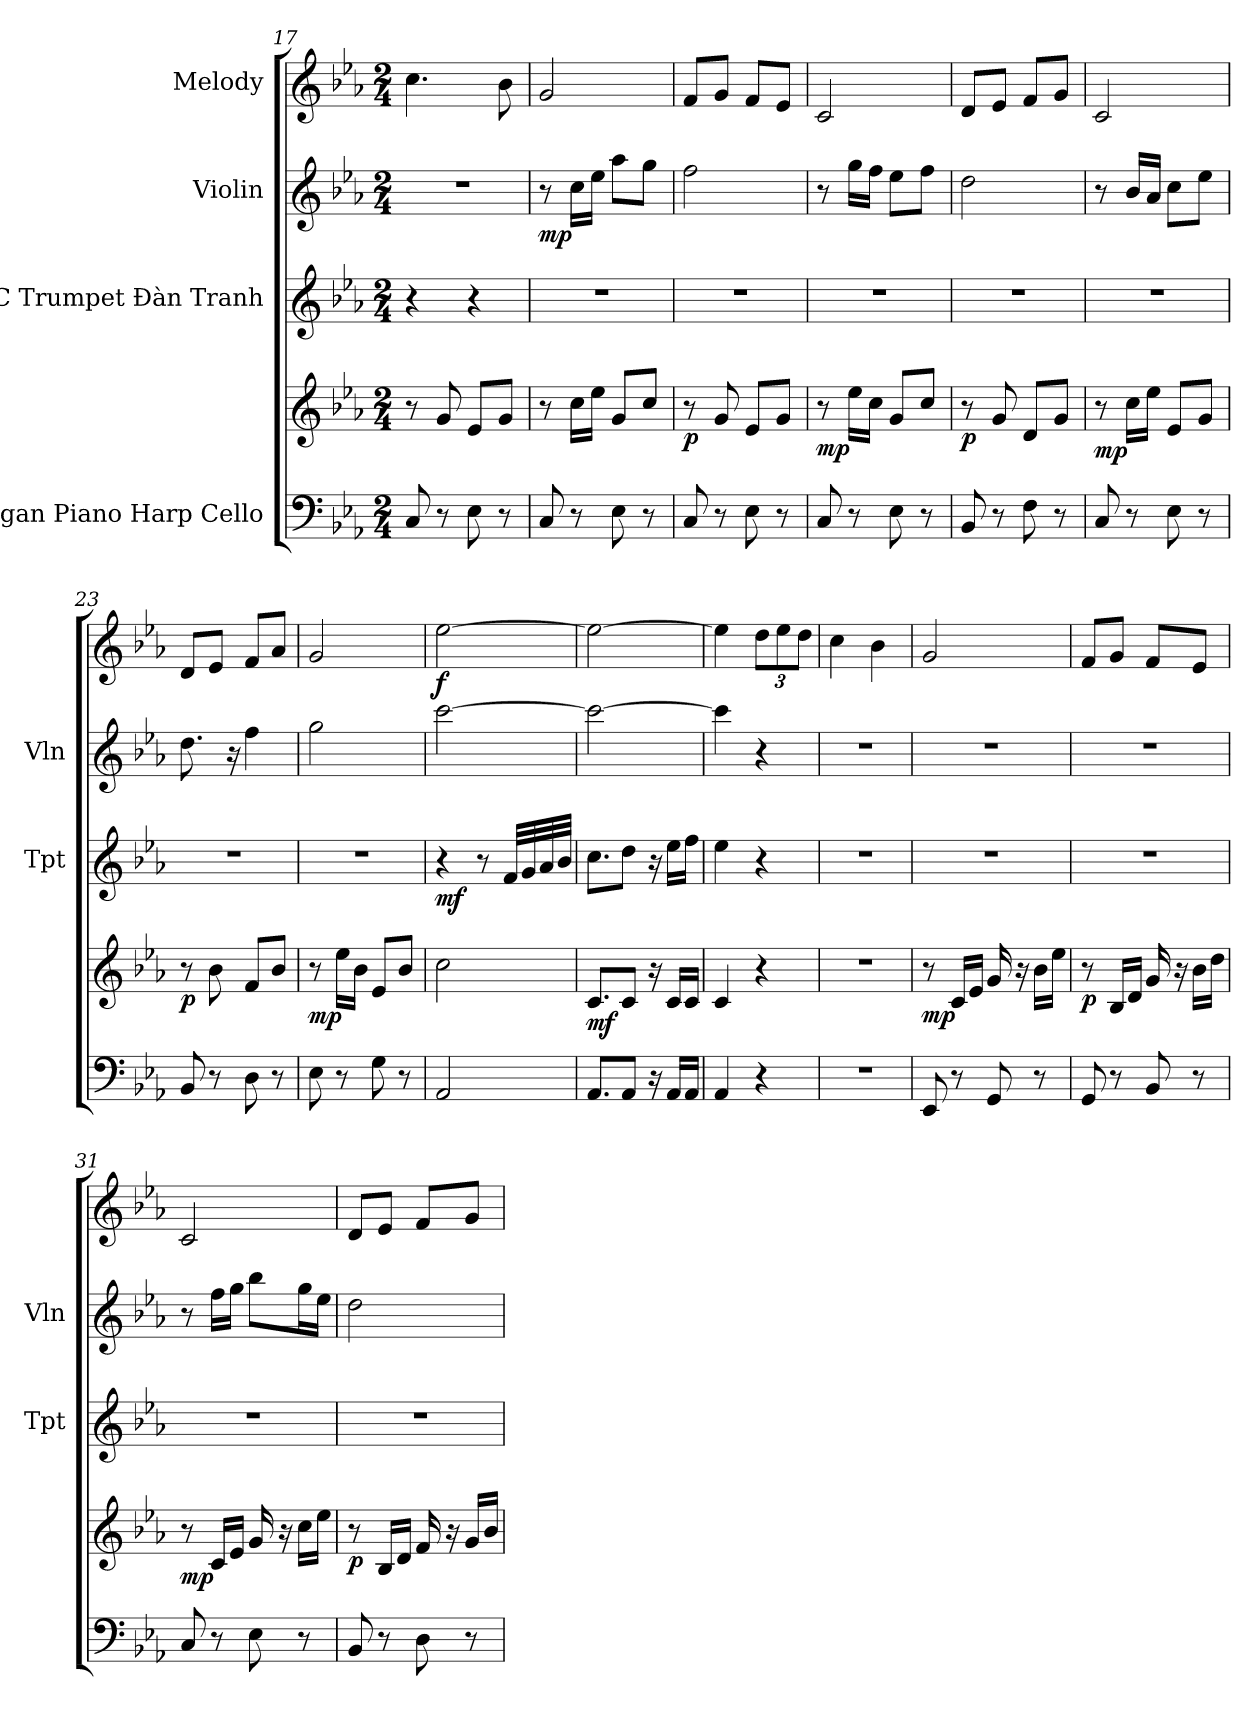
**kern	**kern	**dynam	**kern	**dynam	**kern	**dynam	**kern	**dynam
*part4	*part4	*part4	*part3	*part3	*part2	*part2	*part1	*part1
*staff5	*staff4	*staff4/5	*staff3	*staff3	*staff2	*staff2	*staff1	*staff1
*I"Organ Piano Harp Cello	*	*	*I"C Trumpet Đàn Tranh	*	*I"Violin	*	*I"Melody	*
*	*	*	*I'Tpt	*	*I'Vln	*	*	*
*clefF4	*clefG2	*	*clefG2	*	*clefG2	*	*clefG2	*
*k[b-e-a-]	*k[b-e-a-]	*	*k[b-e-a-]	*	*k[b-e-a-]	*	*k[b-e-a-]	*
*M2/4	*M2/4	*	*M2/4	*	*M2/4	*	*M2/4	*
=17	=17	=17	=17	=17	=17	=17	=17	=17
8C/	8r	.	4r	.	2r	.	4.cc\	.
8r	8g/	.	.	.	.	.	.	.
8E-\	8e-/L	.	4r	.	.	.	.	.
8r	8g/J	.	.	.	.	.	8b-\	.
=18	=18	=18	=18	=18	=18	=18	=18	=18
!	!	!	!	!	!	!LO:DY:b	!	!
8C/	8r	.	2r	.	8r	mp	2g/	.
8r	16cc\LL	.	.	.	16cc\LL	.	.	.
.	16ee-\JJ	.	.	.	16ee-\JJ	.	.	.
8E-\	8g/L	.	.	.	8aa-\L	.	.	.
8r	8cc/J	.	.	.	8gg\J	.	.	.
!!LO:PB:g=z
=19	=19	=19	=19	=19	=19	=19	=19	=19
!	!	!LO:DY:b	!	!	!	!	!	!
8C/	8r	p	2r	.	2ff\	.	8f/L	.
8r	8g/	.	.	.	.	.	8g/J	.
8E-\	8e-/L	.	.	.	.	.	8f/L	.
8r	8g/J	.	.	.	.	.	8e-/J	.
=20	=20	=20	=20	=20	=20	=20	=20	=20
!	!	!LO:DY:b	!	!	!	!	!	!
8C/	8r	mp	2r	.	8r	.	2c/	.
8r	16ee-\LL	.	.	.	16gg\LL	.	.	.
.	16cc\JJ	.	.	.	16ff\JJ	.	.	.
8E-\	8g/L	.	.	.	8ee-\L	.	.	.
8r	8cc/J	.	.	.	8ff\J	.	.	.
=21	=21	=21	=21	=21	=21	=21	=21	=21
!	!	!LO:DY:b	!	!	!	!	!	!
8BB-/	8r	p	2r	.	2dd\	.	8d/L	.
8r	8g/	.	.	.	.	.	8e-/J	.
8F\	8d/L	.	.	.	.	.	8f/L	.
8r	8g/J	.	.	.	.	.	8g/J	.
=22	=22	=22	=22	=22	=22	=22	=22	=22
!	!	!LO:DY:b	!	!	!	!	!	!
8C/	8r	mp	2r	.	8r	.	2c/	.
8r	16cc\LL	.	.	.	16b-/LL	.	.	.
.	16ee-\JJ	.	.	.	16a-/JJ	.	.	.
8E-\	8e-/L	.	.	.	8cc\L	.	.	.
8r	8g/J	.	.	.	8ee-\J	.	.	.
=23	=23	=23	=23	=23	=23	=23	=23	=23
!	!	!LO:DY:b	!	!	!	!	!	!
8BB-/	8r	p	2r	.	8.dd\	.	8d/L	.
8r	8b-\	.	.	.	.	.	8e-/J	.
.	.	.	.	.	16r	.	.	.
8D\	8f/L	.	.	.	4ff\	.	8f/L	.
8r	8b-/J	.	.	.	.	.	8a-/J	.
=24	=24	=24	=24	=24	=24	=24	=24	=24
!	!	!LO:DY:b	!	!	!	!	!	!
8E-\	8r	mp	2r	.	2gg\	.	2g/	.
8r	16ee-\LL	.	.	.	.	.	.	.
.	16b-\JJ	.	.	.	.	.	.	.
8G\	8e-/L	.	.	.	.	.	.	.
8r	8b-/J	.	.	.	.	.	.	.
!!LO:LB:g=z
=25	=25	=25	=25	=25	=25	=25	=25	=25
!	!	!	!	!LO:DY:b	!	!	!	!LO:DY:b
2AA-/	2cc\	.	4r	mf	[2ccc\	.	[2ee-\	f
.	.	.	8r	.	.	.	.	.
.	.	.	32f/LLL	.	.	.	.	.
.	.	.	32g/	.	.	.	.	.
.	.	.	32a-/	.	.	.	.	.
.	.	.	32b-/JJJ	.	.	.	.	.
=26	=26	=26	=26	=26	=26	=26	=26	=26
!	!	!LO:DY:b	!	!	!	!	!	!
8.AA-/L	8.c/L	mf	8.cc\L	.	2ccc\_	.	2ee-\_	.
8AA-/J	8c/J	.	8dd\J	.	.	.	.	.
16r	16r	.	16r	.	.	.	.	.
16AA-/LL	16c/LL	.	16ee-\LL	.	.	.	.	.
16AA-/JJ	16c/JJ	.	16ff\JJ	.	.	.	.	.
=27	=27	=27	=27	=27	=27	=27	=27	=27
4AA-/	4c/	.	4ee-\	.	4ccc\]	.	4ee-\]	.
*	*	*	*	*	*	*	*Xbrackettup	*
4r	4r	.	4r	.	4r	.	12dd\L	.
.	.	.	.	.	.	.	12ee-\	.
.	.	.	.	.	.	.	12dd\J	.
=28	=28	=28	=28	=28	=28	=28	=28	=28
2r	2r	.	2r	.	2r	.	4cc\	.
.	.	.	.	.	.	.	4b-\	.
=29	=29	=29	=29	=29	=29	=29	=29	=29
!	!	!LO:DY:b	!	!	!	!	!	!
8EE-/	8r	mp	2r	.	2r	.	2g/	.
8r	16c/LL	.	.	.	.	.	.	.
.	16e-/JJ	.	.	.	.	.	.	.
8GG/	16g/	.	.	.	.	.	.	.
.	16r	.	.	.	.	.	.	.
8r	16b-\LL	.	.	.	.	.	.	.
.	16ee-\JJ	.	.	.	.	.	.	.
=30	=30	=30	=30	=30	=30	=30	=30	=30
!	!	!LO:DY:b	!	!	!	!	!	!
8GG/	8r	p	2r	.	2r	.	8f/L	.
8r	16B-/LL	.	.	.	.	.	8g/J	.
.	16d/JJ	.	.	.	.	.	.	.
8BB-/	16g/	.	.	.	.	.	8f/L	.
.	16r	.	.	.	.	.	.	.
8r	16b-\LL	.	.	.	.	.	8e-/J	.
.	16dd\JJ	.	.	.	.	.	.	.
!!LO:LB:g=z
=31	=31	=31	=31	=31	=31	=31	=31	=31
!	!	!LO:DY:b	!	!	!	!	!	!
8C/	8r	mp	2r	.	8r	.	2c/	.
8r	16c/LL	.	.	.	16ff\LL	.	.	.
.	16e-/JJ	.	.	.	16gg\JJ	.	.	.
8E-\	16g/	.	.	.	8bb-\L	.	.	.
.	16r	.	.	.	.	.	.	.
8r	16cc\LL	.	.	.	16gg\L	.	.	.
.	16ee-\JJ	.	.	.	16ee-\JJ	.	.	.
=32	=32	=32	=32	=32	=32	=32	=32	=32
!	!	!LO:DY:b	!	!	!	!	!	!
8BB-/	8r	p	2r	.	2dd\	.	8d/L	.
8r	16B-/LL	.	.	.	.	.	8e-/J	.
.	16d/JJ	.	.	.	.	.	.	.
8D\	16f/	.	.	.	.	.	8f/L	.
.	16r	.	.	.	.	.	.	.
8r	16g/LL	.	.	.	.	.	8g/J	.
.	16b-/JJ	.	.	.	.	.	.	.
=	=	=	=	=	=	=	=	=
*-	*-	*-	*-	*-	*-	*-	*-	*-
